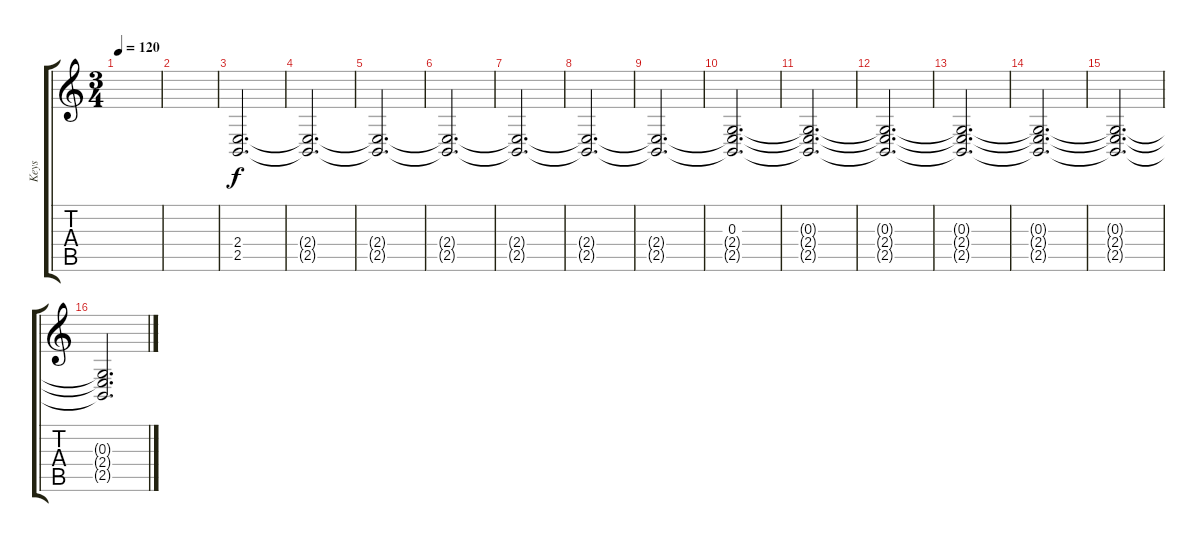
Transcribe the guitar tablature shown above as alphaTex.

\track ("Keys" "Keys") {instrument stringensemble2}
\staff {score tabs}
\tuning (E4 B3 G3 D3 A2 E2) {hide}
\ts (3 4)
\tempo 120
\clef g2
\ks c
|
|
(2.4 2.5).2{d} |
(2.4{t} 2.5{t}).2{d} |
(2.4{t} 2.5{t}).2{d} |
(2.4{t} 2.5{t}).2{d} |
(2.4{t} 2.5{t}).2{d} |
(2.4{t} 2.5{t}).2{d} |
(2.4{t} 2.5{t}).2{d} |
(0.3 2.4{t} 2.5{t}).2{d} |
(0.3{t} 2.4{t} 2.5{t}).2{d} |
(0.3{t} 2.4{t} 2.5{t}).2{d} |
(0.3{t} 2.4{t} 2.5{t}).2{d} |
(0.3{t} 2.4{t} 2.5{t}).2{d} |
(0.3{t} 2.4{t} 2.5{t}).2{d} |
(0.3{t} 2.4{t} 2.5{t}).2{d}
